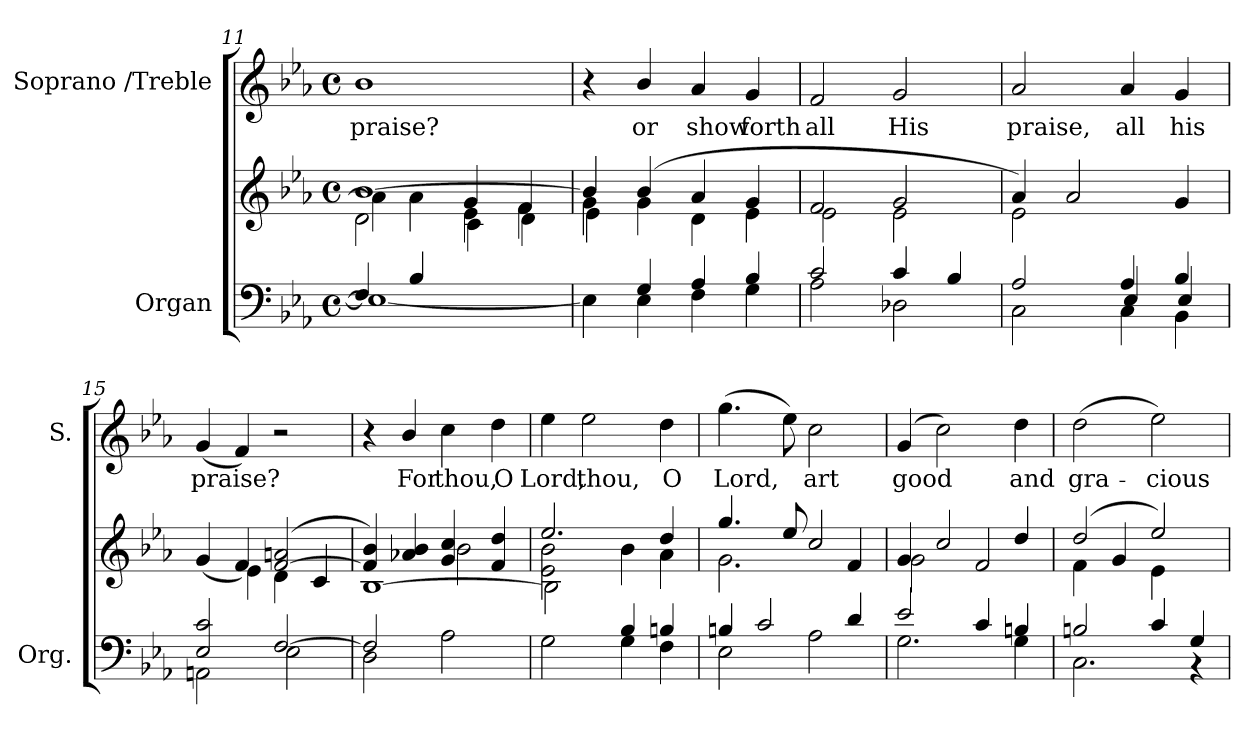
**kern	**kern	**kern	**text
*part2	*part2	*part1	*part1
*staff3	*staff2	*staff1	*staff1
*I"Organ	*	*I"Soprano     /Treble	*
*I'Org.	*	*I'S.	*
*clefF4	*clefG2	*clefG2	*
*k[b-e-a-]	*k[b-e-a-]	*k[b-e-a-]	*
*E-:	*E-:	*E-:	*
*M4/4	*M4/4	*M4/4	*
*met(c)	*met(c)	*met(c)	*
=11	=11	=11	=11
*^	*^	*	*
*	*	*	*^	*	*
*	*	*	*	*^	*	*
!	!	!	!	!	!	!	!LO:LY:b:color=#000000
4Fi/]	1E-i_	[1b-i	4a-i\]	2di\	2ryy	1b-i	praise?
4B-i/	.	.	4a-i\	.	.	.	.
2ryy	.	.	4gi/	4e-i\	4ci\	.	.
.	.	.	4fi/	4fi\	4di\	.	.
*	*	*	*	*v	*v	*	*
=12	=12	=12	=12	=12	=12	=12
4ryy	4E-i\]	4b-i/]	4gi\	4e-i\	4r	.
!	!	!	!	!	!	!LO:LY:b:color=#000000
4Gi/	4E-i\	(4b-i/	4gi\	2.ryy	4b-i/	or
!	!	!	!	!	!	!LO:LY:b:color=#000000
4A-i/	4Fi\	4a-i/	4di\	.	4a-i/	show
!	!	!	!	!	!	!LO:LY:b:color=#000000
4B-i/	4Gi\	4gi/	4e-i\	.	4gi/	forth
*	*	*	*v	*v	*	*
!!LO:LB:g=z
=13	=13	=13	=13	=13	=13
!	!	!	!	!	!LO:LY:b:color=#000000
2ci/	2A-i\	2fi/	2e-i\	2fi/	all
!	!	!	!	!	!LO:LY:b:color=#000000
4ci/	2D-Xi\	2gi/	2e-i\	2gi/	His
4B-i/	.	.	.	.	.
=14	=14	=14	=14	=14	=14
*	*^	*	*	*	*
!	!	!	!	!	!	!LO:LY:b:color=#000000
2ryy	2A-i/	2Ci\	4a-i/)	2e-i\	2a-i/	praise,
.	.	.	2a-i/	.	.	.
!	!	!	!	!	!	!LO:LY:b:color=#000000
4A-i/	4E-i/	4Ci\	.	2ryy	4a-i/	all
!	!	!	!	!	!	!LO:LY:b:color=#000000
4B-i/	4E-i/	4BB-i\	4gi/	.	4gi/	his
*	*v	*v	*	*	*	*
=15	=15	=15	=15	=15	=15
*	*^	*	*	*	*
!	!	!	!	!	!	!LO:LY:b:color=#000000
*	*v	*v	*	*	*	*
2E-i/ 2ci	2AAni\	(4gi/	4ryy	(4gi/	praise?
.	.	4fi/)	4e-i\	4fi/)	.
[2Fi/	2E-i\	([2fi/ 2ani	4di\	2r	.
.	.	.	4ci/	.	.
=16	=16	=16	=16	=16	=16
*	*	*	*^	*	*
2Fi/]	2Di\	4fi/] 4b-i)	2ryy	[1B-i	4r	.
!	!	!	!	!	!	!LO:LY:b:color=#000000
.	.	4a-Xi/ 4b-i	.	.	4b-i/	For
!	!	!	!	!	!	!LO:LY:b:color=#000000
2ryy	2A-i\	4gi/ 4cci	2b-i\	.	4cci\	thou,
!	!	!	!	!	!	!LO:LY:b:color=#000000
.	.	4fi/ 4ddi	.	.	4ddi\	O
=17	=17	=17	=17	=17	=17	=17
*	*^	*	*	*	*	*
!	!	!	!	!	!	!	!LO:LY:b:color=#000000
2ryy	1ryy	2Gi\	2.ee-i/	2e-i\ 2b-i	2B-i\]	4ee-i\	Lord,
!	!	!	!	!	!	!	!LO:LY:b:color=#000000
.	.	.	.	.	.	2ee-i\	thou,
4B-i/	.	4Gi\	.	4b-i\	2ryy	.	.
!	!	!	!	!	!	!	!LO:LY:b:color=#000000
4Bni/	.	4Fi\	4ddi/	4a-i\	.	4ddi\	O
*	*v	*v	*	*	*	*	*
*	*	*	*v	*v	*	*
=18	=18	=18	=18	=18	=18
*	*^	*	*	*	*
!	!	!	!	!	!	!LO:LY:b:color=#000000
*	*v	*v	*	*	*	*
4Bni/	2E-i\	4.ggi/	2.gi\	(4.ggi\	Lord,
2ci/	.	.	.	.	.
.	.	8ee-i/	.	8ee-i\)	.
!	!	!	!	!	!LO:LY:b:color=#000000
.	2A-i\	2cci/	.	2cci\	art
4di/	.	.	4fi/	.	.
!!LO:LB:g=z
=19	=19	=19	=19	=19	=19
!	!	!	!	!	!LO:LY:b:color=#000000
2e-i/	2.Gi\	4gi/	2gi\	(4gi/	good
.	.	2cci/	.	2cci\)	.
4ci/	.	.	2fi/	.	.
!	!	!	!	!	!LO:LY:b:color=#000000
4Bni/	4Gi\	4ddi/	.	4ddi\	and
=20	=20	=20	=20	=20	=20
!	!	!	!	!	!LO:LY:b:color=#000000
2Bni/	2.Ci\	(2ddi/	4fi\	(2ddi\	gra-
.	.	.	4gi/	.	.
!	!	!	!	!	!LO:LY:b:color=#000000
4ci/	.	2ee-i/)	4e-i\	2ee-i\)	-cious
4Gi/	4r	.	4ryy	.	.
*v	*v	*	*	*	*
*	*v	*v	*	*
=	=	=	=
*-	*-	*-	*-
